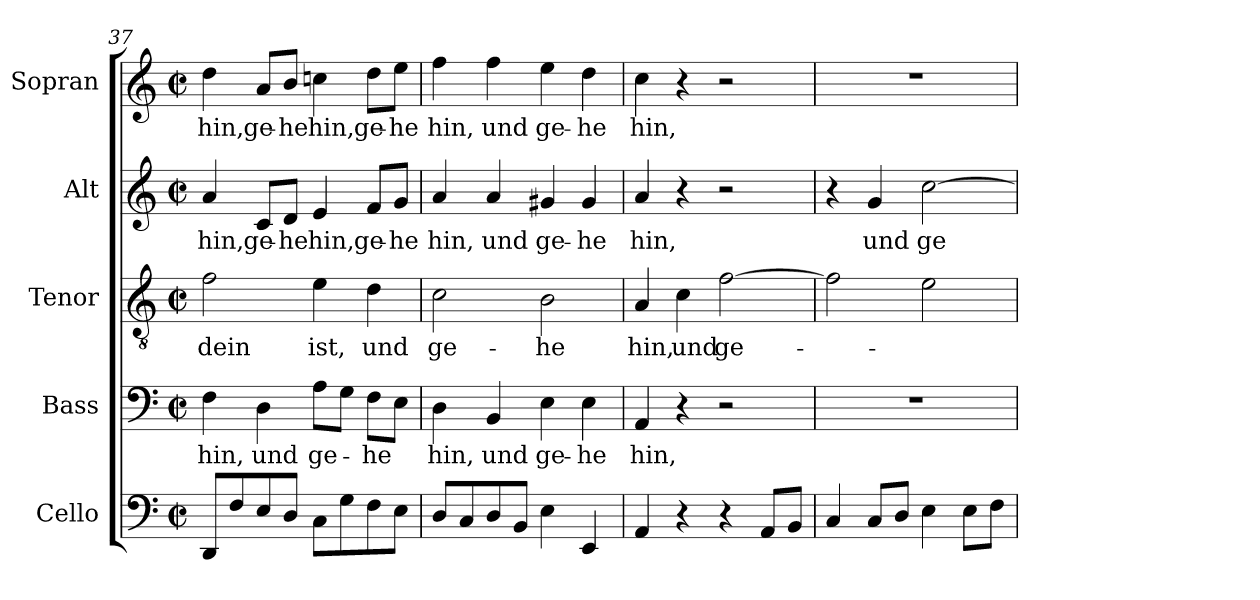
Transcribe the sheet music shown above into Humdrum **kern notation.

**kern	**kern	**text	**kern	**text	**kern	**text	**kern	**text
*part5	*part4	*part4	*part3	*part3	*part2	*part2	*part1	*part1
*staff5	*staff4	*staff4	*staff3	*staff3	*staff2	*staff2	*staff1	*staff1
*I"Cello	*I"Bass	*	*I"Tenor	*	*I"Alt	*	*I"Sopran	*
*	*I'B.	*	*I'T.	*	*I'A.	*	*I'S.	*
*clefF4	*clefF4	*	*clefGv2	*	*clefG2	*	*clefG2	*
*	*	*	*ITrd7c12	*	*	*	*	*
*k[]	*k[]	*	*k[]	*	*k[]	*	*k[]	*
*C:	*C:	*	*C:	*	*C:	*	*C:	*
*M2/2	*M2/2	*	*M2/2	*	*M2/2	*	*M2/2	*
*met(c|)	*met(c|)	*	*met(c|)	*	*met(c|)	*	*met(c|)	*
=37	=37	=37	=37	=37	=37	=37	=37	=37
!	!	!LO:LY:b:color=#000000	!	!	!	!	!	!
!	!	!	!	!LO:LY:b:color=#000000	!	!	!	!
!	!	!	!	!	!	!LO:LY:b:color=#000000	!	!
!	!	!	!	!	!	!	!	!LO:LY:b:color=#000000
8DDi/L	4Fi\	hin,	2Fi\	dein	4ai/	hin,	4ddi\	hin,
8Fi/	.	.	.	.	.	.	.	.
!	!	!LO:LY:b:color=#000000	!	!	!	!	!	!
!	!	!	!	!	!	!LO:LY:b:color=#000000	!	!
!	!	!	!	!	!	!	!	!LO:LY:b:color=#000000
8Ei/	4Di\	und	.	.	8ci/L	ge-	8ai/L	ge-
!	!	!	!	!	!	!LO:LY:b:color=#000000	!	!
!	!	!	!	!	!	!	!	!LO:LY:b:color=#000000
8Di/J	.	.	.	.	8di/J	-he	8bi/J	-he
!	!	!LO:LY:b:color=#000000	!	!	!	!	!	!
!	!	!	!	!LO:LY:b:color=#000000	!	!	!	!
!	!	!	!	!	!	!LO:LY:b:color=#000000	!	!
!	!	!	!	!	!	!	!	!LO:LY:b:color=#000000
8Ci\L	8Ai\L	ge-	4Ei\	ist,	4ei/	hin,	4ccni\	hin,
8Gi\	8Gi\J	.	.	.	.	.	.	.
!	!	!LO:LY:b:color=#000000	!	!	!	!	!	!
!	!	!	!	!LO:LY:b:color=#000000	!	!	!	!
!	!	!	!	!	!	!LO:LY:b:color=#000000	!	!
!	!	!	!	!	!	!	!	!LO:LY:b:color=#000000
8Fi\	8Fi\L	-he	4Di\	und	8fi/L	ge-	8ddi\L	ge-
!	!	!	!	!	!	!LO:LY:b:color=#000000	!	!
!	!	!	!	!	!	!	!	!LO:LY:b:color=#000000
8Ei\J	8Ei\J	.	.	.	8gi/J	-he	8eei\J	-he
!!LO:PB:g=z
=38	=38	=38	=38	=38	=38	=38	=38	=38
!	!	!LO:LY:b:color=#000000	!	!	!	!	!	!
!	!	!	!	!LO:LY:b:color=#000000	!	!	!	!
!	!	!	!	!	!	!LO:LY:b:color=#000000	!	!
!	!	!	!	!	!	!	!	!LO:LY:b:color=#000000
8Di/L	4Di\	hin,	2Ci\	ge-	4ai/	hin,	4ffi\	hin,
8Ci/	.	.	.	.	.	.	.	.
!	!	!LO:LY:b:color=#000000	!	!	!	!	!	!
!	!	!	!	!	!	!LO:LY:b:color=#000000	!	!
!	!	!	!	!	!	!	!	!LO:LY:b:color=#000000
8Di/	4BBi/	und	.	.	4ai/	und	4ffi\	und
8BBi/J	.	.	.	.	.	.	.	.
!	!	!LO:LY:b:color=#000000	!	!	!	!	!	!
!	!	!	!	!LO:LY:b:color=#000000	!	!	!	!
!	!	!	!	!	!	!LO:LY:b:color=#000000	!	!
!	!	!	!	!	!	!	!	!LO:LY:b:color=#000000
4Ei\	4Ei\	ge-	2BBi\	-he	4g#Xi/	ge-	4eei\	ge-
!	!	!LO:LY:b:color=#000000	!	!	!	!	!	!
!	!	!	!	!	!	!LO:LY:b:color=#000000	!	!
!	!	!	!	!	!	!	!	!LO:LY:b:color=#000000
4EEi/	4Ei\	-he	.	.	4g#i/	-he	4ddi\	-he
=39	=39	=39	=39	=39	=39	=39	=39	=39
!	!	!LO:LY:b:color=#000000	!	!	!	!	!	!
!	!	!	!	!LO:LY:b:color=#000000	!	!	!	!
!	!	!	!	!	!	!LO:LY:b:color=#000000	!	!
!	!	!	!	!	!	!	!	!LO:LY:b:color=#000000
4AAi/	4AAi/	hin,	4AAi/	hin,	4ai/	hin,	4cci\	hin,
!	!	!	!	!LO:LY:b:color=#000000	!	!	!	!
4r	4r	.	4Ci\	und	4r	.	4r	.
!	!	!	!	!LO:LY:b:color=#000000	!	!	!	!
4r	2r	.	[>2Fi\	ge-	2r	.	2r	.
8AAi/L	.	.	.	.	.	.	.	.
8BBi/J	.	.	.	.	.	.	.	.
=40	=40	=40	=40	=40	=40	=40	=40	=40
4Ci/	1r	.	2Fi\]	.	4r	.	1r	.
!	!	!	!	!	!	!LO:LY:b:color=#000000	!	!
8Ci/L	.	.	.	.	4gi/	und	.	.
8Di/J	.	.	.	.	.	.	.	.
!	!	!	!	!	!	!LO:LY:b:color=#000000	!	!
4Ei\	.	.	2Ei\	.	[>2cci\	ge-	.	.
8Ei\L	.	.	.	.	.	.	.	.
8Fi\J	.	.	.	.	.	.	.	.
=	=	=	=	=	=	=	=	=
*-	*-	*-	*-	*-	*-	*-	*-	*-
